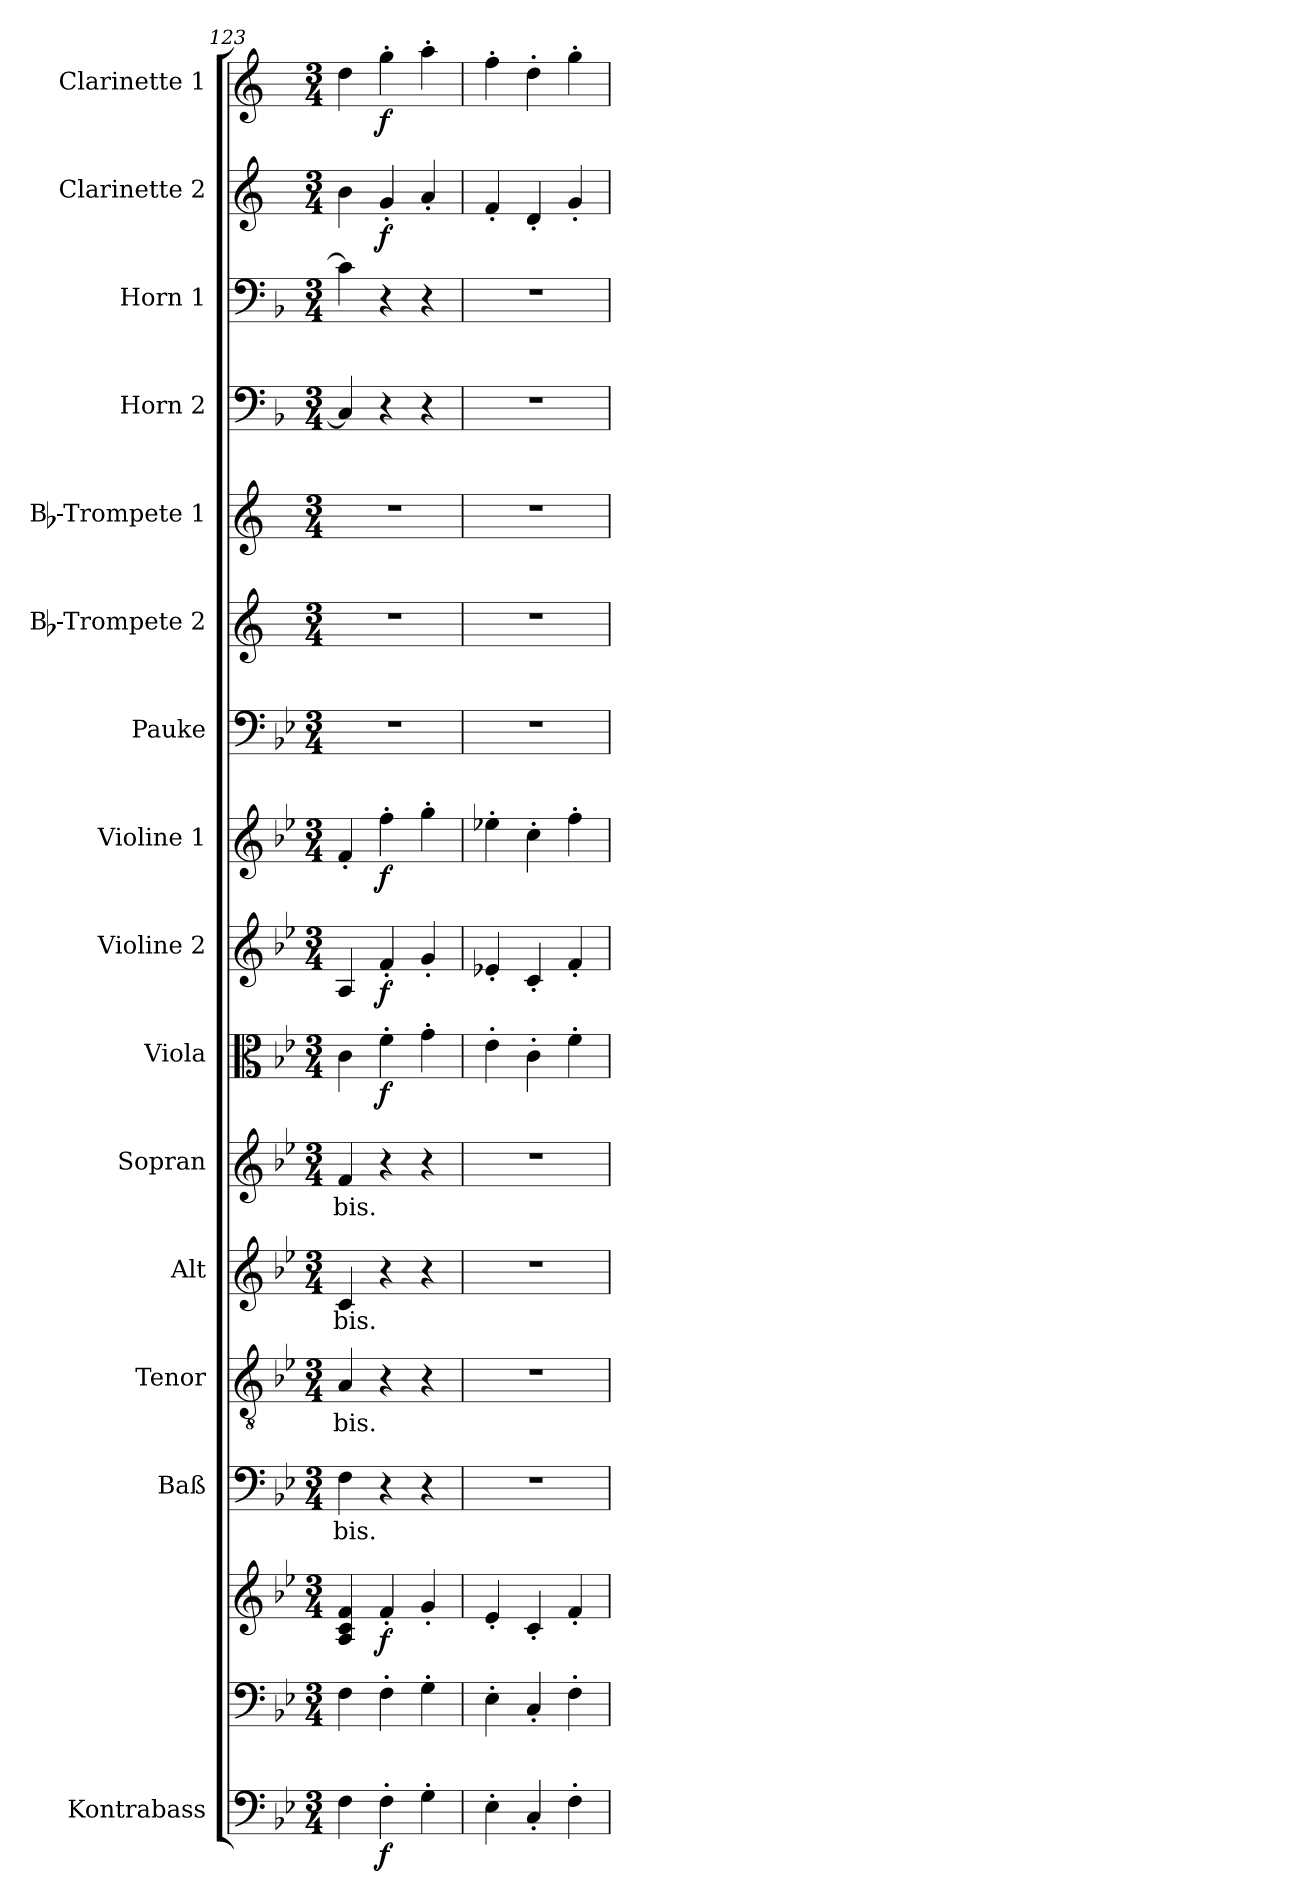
**kern	**dynam	**kern	**kern	**dynam	**kern	**text	**kern	**text	**kern	**text	**kern	**text	**kern	**dynam	**kern	**dynam	**kern	**dynam	**kern	**kern	**kern	**kern	**kern	**kern	**dynam	**kern	**dynam
*part16	*part16	*part15	*part15	*part15	*part14	*part14	*part13	*part13	*part12	*part12	*part11	*part11	*part10	*part10	*part9	*part9	*part8	*part8	*part7	*part6	*part5	*part4	*part3	*part2	*part2	*part1	*part1
*staff17	*staff17	*staff16	*staff15	*staff15/16	*staff14	*staff14	*staff13	*staff13	*staff12	*staff12	*staff11	*staff11	*staff10	*staff10	*staff9	*staff9	*staff8	*staff8	*staff7	*staff6	*staff5	*staff4	*staff3	*staff2	*staff2	*staff1	*staff1
*I"Kontrabass	*	*	*	*	*I"Baß	*	*I"Tenor	*	*I"Alt	*	*I"Sopran	*	*I"Viola	*	*I"Violine 2	*	*I"Violine 1	*	*I"Pauke	*I"Bb-Trompete 2	*I"Bb-Trompete 1	*I"Horn 2	*I"Horn 1	*I"Clarinette 2	*	*I"Clarinette 1	*
*I'Kb.	*	*	*	*	*I'Baß	*	*I'Ten	*	*I'Alt	*	*I'Sop	*	*I'Vla.	*	*I'Vln. 2	*	*I'Vln. 1	*	*I'Pk.	*I'Bb Trp. 2	*I'Bb Trp. 1	*I'Hrn. 2	*I'Hrn. 1	*I'Cl. 2	*	*I'Cl. 1	*
*clefF4	*	*clefF4	*clefG2	*	*clefF4	*	*clefGv2	*	*clefG2	*	*clefG2	*	*clefC3	*	*clefG2	*	*clefG2	*	*clefF4	*clefG2	*clefG2	*clefF4	*clefF4	*clefG2	*	*clefG2	*
*ITrd7c12	*	*	*	*	*	*	*	*	*	*	*	*	*	*	*	*	*	*	*	*ITrd1c2	*ITrd1c2	*ITrd4c7	*ITrd4c7	*ITrd1c2	*	*ITrd1c2	*
*k[b-e-]	*	*k[b-e-]	*k[b-e-]	*	*k[b-e-]	*	*k[b-e-]	*	*k[b-e-]	*	*k[b-e-]	*	*k[b-e-]	*	*k[b-e-]	*	*k[b-e-]	*	*k[b-e-]	*k[b-e-]	*k[b-e-]	*k[b-e-]	*k[b-e-]	*k[b-e-]	*	*k[b-e-]	*
*B-:	*	*B-:	*B-:	*	*B-:	*	*B-:	*	*B-:	*	*B-:	*	*B-:	*	*B-:	*	*B-:	*	*B-:	*B-:	*B-:	*B-:	*B-:	*B-:	*	*B-:	*
*M3/4	*	*M3/4	*M3/4	*	*M3/4	*	*M3/4	*	*M3/4	*	*M3/4	*	*M3/4	*	*M3/4	*	*M3/4	*	*M3/4	*M3/4	*M3/4	*M3/4	*M3/4	*M3/4	*	*M3/4	*
=123	=123	=123	=123	=123	=123	=123	=123	=123	=123	=123	=123	=123	=123	=123	=123	=123	=123	=123	=123	=123	=123	=123	=123	=123	=123	=123	=123
!	!	!	!	!	!	!LO:LY:b	!	!LO:LY:b	!	!LO:LY:b	!	!LO:LY:b	!	!	!	!	!	!	!	!	!	!	!	!	!	!	!
4FF\	.	4F\	4A/ 4c/ 4f/	.	4F\	-bis.	4A/	-bis.	4c/	-bis.	4f/	-bis.	4c\	.	4A/	.	4f'</	.	2.r	2.r	2.r	4FF/]	4F\]	4a\	.	4cc\	.
!	!LO:DY:b	!	!	!LO:DY:b	!	!	!	!	!	!	!	!	!	!LO:DY:b	!	!LO:DY:b	!	!LO:DY:b	!	!	!	!	!	!	!LO:DY:b	!	!LO:DY:b
4FF'>\	f	4F'>\	4f'</	f	4r	.	4r	.	4r	.	4r	.	4f'>\	f	4f'</	f	4ff'>\	f	.	.	.	4r	4r	4f'</	f	4ff'>\	f
4GG'>\	.	4G'>\	4g'</	.	4r	.	4r	.	4r	.	4r	.	4g'>\	.	4g'</	.	4gg'>\	.	.	.	.	4r	4r	4g'</	.	4gg'>\	.
=124	=124	=124	=124	=124	=124	=124	=124	=124	=124	=124	=124	=124	=124	=124	=124	=124	=124	=124	=124	=124	=124	=124	=124	=124	=124	=124	=124
4EE-'>\	.	4E-'>\	4e-'</	.	2.r	.	2.r	.	2.r	.	2.r	.	4e-'>\	.	4e-X'</	.	4ee-X'>\	.	2.r	2.r	2.r	2.r	2.r	4e-'</	.	4ee-'>\	.
4CC'</	.	4C'</	4c'</	.	.	.	.	.	.	.	.	.	4c'>\	.	4c'</	.	4cc'>\	.	.	.	.	.	.	4c'</	.	4cc'>\	.
4FF'>\	.	4F'>\	4f'</	.	.	.	.	.	.	.	.	.	4f'>\	.	4f'</	.	4ff'>\	.	.	.	.	.	.	4f'</	.	4ff'>\	.
=	=	=	=	=	=	=	=	=	=	=	=	=	=	=	=	=	=	=	=	=	=	=	=	=	=	=	=
*-	*-	*-	*-	*-	*-	*-	*-	*-	*-	*-	*-	*-	*-	*-	*-	*-	*-	*-	*-	*-	*-	*-	*-	*-	*-	*-	*-
